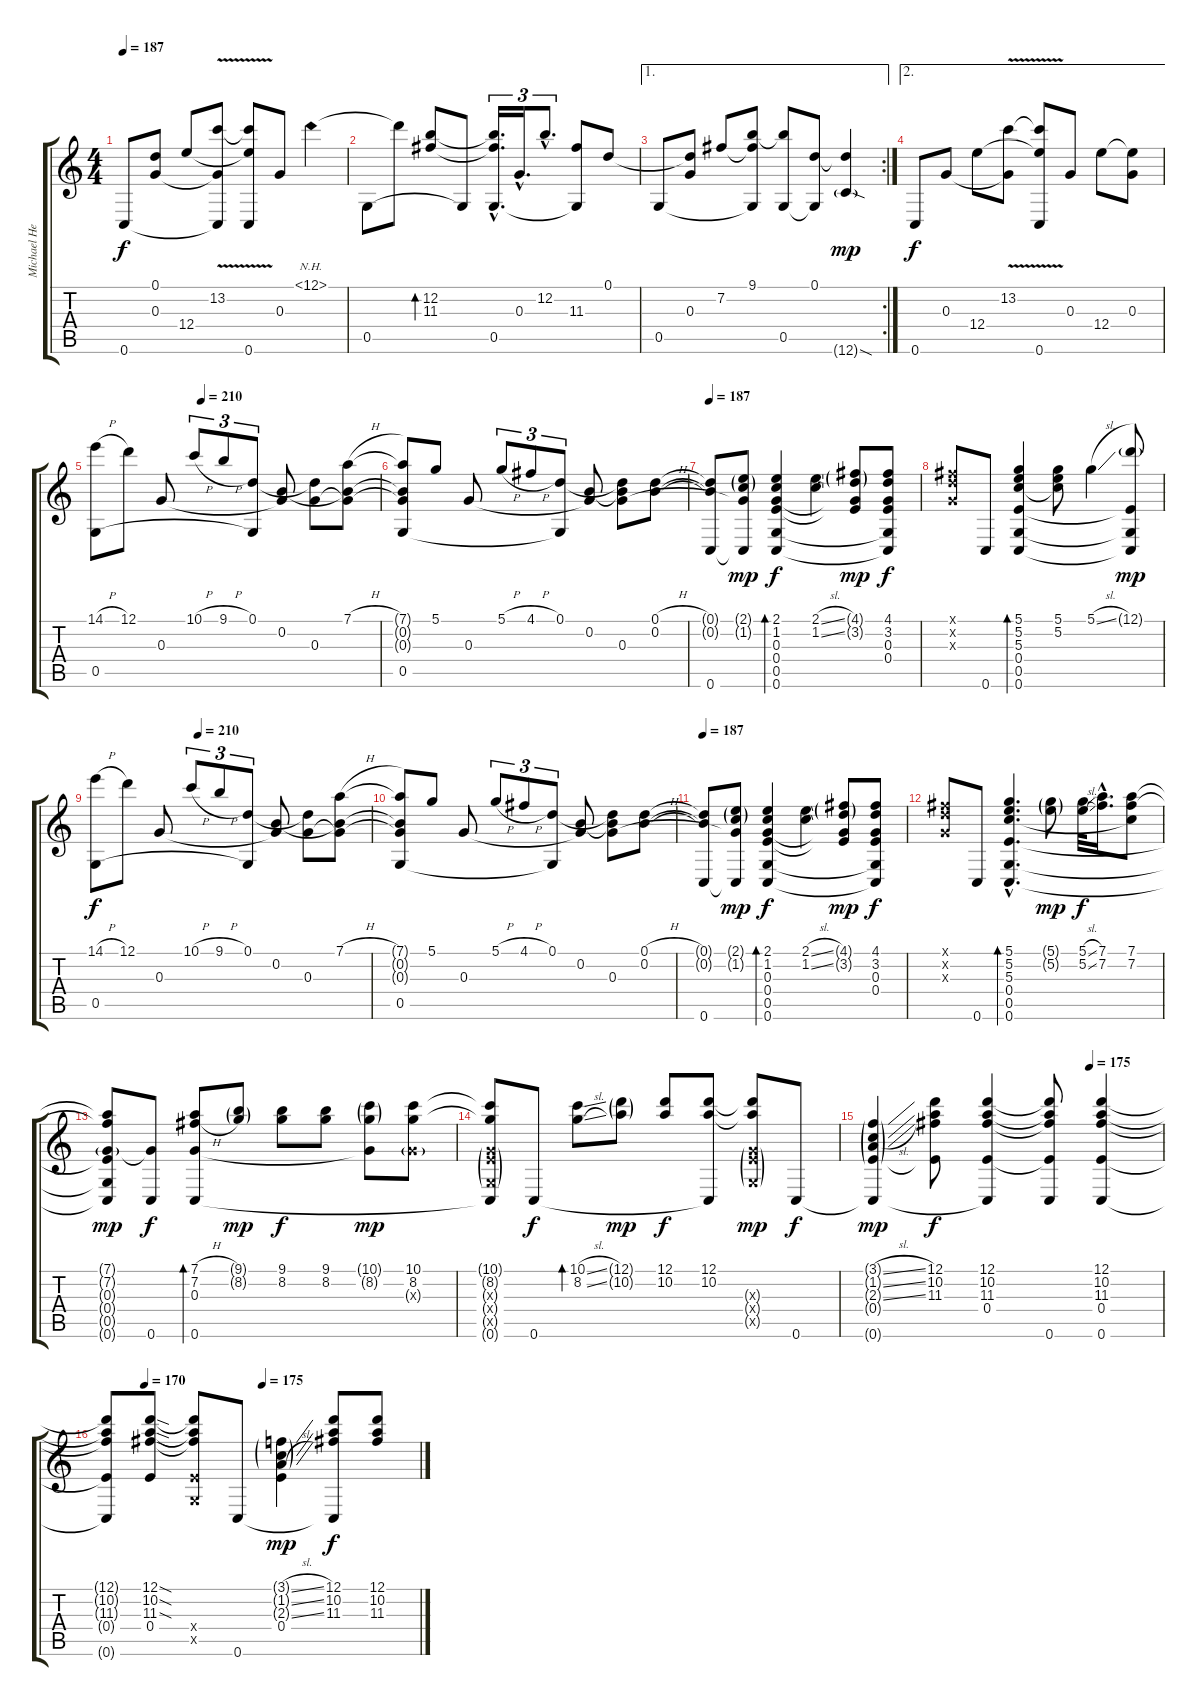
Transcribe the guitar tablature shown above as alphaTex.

\track ("Michael Hedges" "Michael He") {instrument acousticguitarsteel}
\staff {score tabs}
\tuning (D4 B3 G3 E3 G2 C2) {hide}
\ts (4 4)
\tempo 187
\clef g2
\ks c
0.6.8{dy f} (0.1{t} 0.3).8 12.4.8 (13.2{v} 0.3{t} 0.6{t}).8 (13.2{t} 12.4{t} 0.6).8 0.3.8 12.1{nh}.4 |
0.5.8 12.1{t}.8 (12.2 11.3).8{bd 120} 0.5{t}.8 (12.2{hac t} 11.3{hac t} 0.5{hac}).16{d tu (3 2)} 0.3{hac}.16{d tu (3 2)} 12.2{hac}.8{d tu (3 2)} (11.3 0.5{t}).8 0.1.8 |
\ae 1
\rc 2
0.5.8 (0.1{t} 0.3).8 7.2.8 (9.1 7.2{t} 0.5{t}).8 (9.1{t} 0.5).8 (0.1 0.5{t}).8 (0.1{t} 12.6{sod g}).4{dy mp} |
\ae 2
0.6.8{dy f} 0.3.8 12.4.8 (13.2{v} 0.3{t}).8 (13.2{t} 12.4{t} 0.6).8 0.3.8 12.4.8 (0.3 12.4{t}).8 |
\tempo (210 0.375)
(14.1{h} 0.5).8 12.1.8 0.3.8 10.1{h}.8{tu (3 2)} 9.1{h}.8{tu (3 2)} (0.1 0.5{t}).8{tu (3 2)} (0.2 0.3{t}).8 (0.1{t} 0.3).8 (7.1{h} 0.2{t} 0.3{t}).8 |
(7.1{t} 0.2{t} 0.3{t} 0.5).8 5.1.8 0.3.8 5.1{h}.8{tu (3 2)} 4.1{h}.8{tu (3 2)} (0.1 0.5{t}).8{tu (3 2)} (0.2 0.3{t}).8 (0.1{t} 0.2{t} 0.3).8 (0.1{h} 0.2{h}).8 |
\tempo 187
(0.1{t} 0.2{t} 0.6).8 (2.1{g} 1.2{g} 0.3{t} 0.6{t}).8{dy mp} (2.1 1.2 0.3 0.4 0.5 0.6).4{bd 60 dy f} (2.1{sl} 1.2{sl}).4 (4.1{g} 3.2{g} 0.3{t} 0.4{t}).8{dy mp volume 10} (4.1 3.2 0.3 0.4 0.5{t} 0.6{t}).8{dy f volume 13} |
(4.1{x} 3.2{x} 0.3{x}).8 0.6.8 (5.1 5.2 5.3 0.4 0.5 0.6).4{bd 60} (5.1 5.2 5.3{t}).8 5.1{sl}.4 (12.1{g} 0.4{t} 0.5{t} 0.6{t}).8{dy mp} |
\tempo (210 0.375)
(14.1{h} 0.5).8{dy f} 12.1.8 0.3.8 10.1{h}.8{tu (3 2)} 9.1{h}.8{tu (3 2)} (0.1 0.5{t}).8{tu (3 2)} (0.2 0.3{t}).8 (0.1{t} 0.3).8 (7.1{h} 0.2{t} 0.3{t}).8 |
(7.1{t} 0.2{t} 0.3{t} 0.5).8 5.1.8 0.3.8 5.1{h}.8{tu (3 2)} 4.1{h}.8{tu (3 2)} (0.1 0.5{t}).8{tu (3 2)} (0.2 0.3{t}).8 (0.1{t} 0.2{t} 0.3).8 (0.1{h} 0.2{h}).8 |
\tempo 187
(0.1{t} 0.2{t} 0.6).8 (2.1{g} 1.2{g} 0.3{t} 0.6{t}).8{dy mp} (2.1 1.2 0.3 0.4 0.5 0.6).4{bd 60 dy f} (2.1{sl} 1.2{sl}).4 (4.1{g} 3.2{g} 0.3{t} 0.4{t}).8{dy mp volume 10} (4.1 3.2 0.3 0.4 0.5{t} 0.6{t}).8{dy f volume 13} |
(4.1{x} 3.2{x} 0.3{x}).8 0.6.8 (5.1{hac} 5.2{hac} 5.3{hac} 0.4{hac} 0.5{hac} 0.6{hac}).4{d bd 60} (5.1{g} 5.2{g}).8{dy mp} (5.1{sl} 5.2{sl}).32{dy f} (7.1{hac} 7.2{hac}).16{d} (7.1 7.2 5.3{t}).8 |
(7.1{t} 7.2{t} 0.3{g} 0.4{t} 0.5{t} 0.6{t}).8{dy mp} (0.3{t} 0.6).8{dy f} (7.1{h} 7.2{h} 0.3 0.6).8{bd 60} (9.1{g} 8.2{g}).8{dy mp} (9.1 8.2).8{dy f} (9.1 8.2).8 (10.1{g} 8.2{g} 0.3{t}).8{dy mp} (10.1 8.2 0.3{g x}).8 |
(10.1{t} 8.2{t} 0.3{g x} 0.4{g x} 0.5{g x} 0.6{t}).8 0.6.8{dy f} (10.1{sl} 8.2{sl}).8{bd 60} (12.1{g} 10.2{g}).8{dy mp} (12.1 10.2).8{dy f} (12.1 10.2 0.6{t}).8 (12.1{t} 10.2{t} 0.3{g x} 0.4{g x} 0.5{g x}).8{dy mp} 0.6.8{dy f} |
\tempo (175 0.75)
(3.1{sl g} 1.2{sl g} 2.3{sl g} 0.4{g} 0.6{t}).4{dy mp} (12.1 10.2 11.3 0.4{t}).8{dy f} (12.1 10.2 11.3 0.4 0.6{t}).4 (12.1{t} 10.2{t} 11.3{t} 0.4{t} 0.6).8 (12.1 10.2 11.3 0.4 0.6).4 |
\tempo (170 0.125)
\tempo (175 0.5)
(12.1{t} 10.2{t} 11.3{t} 0.4{t} 0.6{t}).8 (12.1{sod} 10.2{sod} 11.3{sod} 0.4).8 (12.1{t} 10.2{t} 11.3{t} 0.4{x} 0.5{x}).8 0.6.8 (3.1{sl g} 1.2{sl g} 2.3{sl g} 0.4).4{dy mp} (12.1 10.2 11.3 0.6{t}).8{dy f} (12.1 10.2 11.3).8
